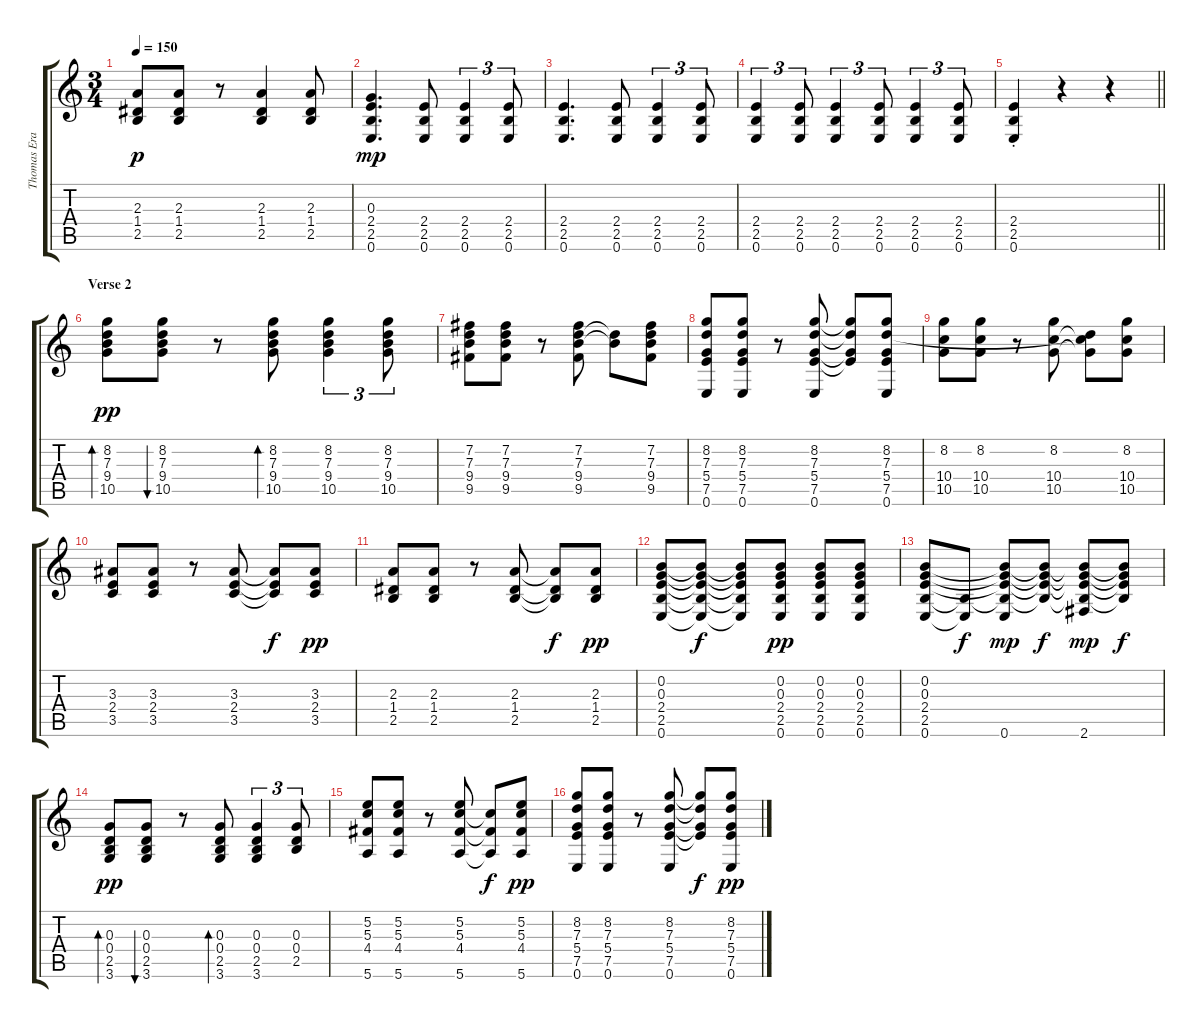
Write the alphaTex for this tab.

\track ("Thomas Erak (Guitar)" "Thomas Era") {instrument acousticguitarsteel}
\staff {score tabs}
\tuning (E4 B3 G3 D3 A2 E2) {hide}
\ts (3 4)
\tempo 150
\clef g2
\ks c
(2.3 1.4 2.5).8{dy p} (2.3 1.4 2.5).8 r.8 (2.3 1.4 2.5).4 (2.3 1.4 2.5).8 |
(0.3 2.4 2.5 0.6).4{d dy mp} (2.4 2.5 0.6).8 (2.4 2.5 0.6).4{tu (3 2)} (2.4 2.5 0.6).8{tu (3 2)} |
(2.4 2.5 0.6).4{d} (2.4 2.5 0.6).8 (2.4 2.5 0.6).4{tu (3 2)} (2.4 2.5 0.6).8{tu (3 2)} |
(2.4 2.5 0.6).4{tu (3 2)} (2.4 2.5 0.6).8{tu (3 2)} (2.4 2.5 0.6).4{tu (3 2)} (2.4 2.5 0.6).8{tu (3 2)} (2.4 2.5 0.6).4{tu (3 2)} (2.4 2.5 0.6).8{tu (3 2)} |
\barLineRight lightlight
(2.4{st} 2.5{st} 0.6{st}).4 r.4 r.4 |
\section ("" "Verse 2")
(8.2 7.3 9.4 10.5).8{bd 60 dy pp} (8.2 7.3 9.4 10.5).8{bu 60} r.8 (8.2 7.3 9.4 10.5).8{bd 120} (8.2 7.3 9.4 10.5).4{tu (3 2)} (8.2 7.3 9.4 10.5).8{tu (3 2)} |
(7.2 7.3 9.4 9.5).8 (7.2 7.3 9.4 9.5).8 r.8 (7.2 7.3 9.4 9.5).8 (7.3{t} 9.4{t}).8 (7.2 7.3 9.4 9.5).8 |
(8.2 7.3 5.4 7.5 0.6).8 (8.2 7.3 5.4 7.5 0.6).8 r.8 (8.2 7.3 5.4 7.5 0.6).8 (8.2{t} 7.3{t} 5.4{t} 7.5{t}).8 (8.2 7.3 5.4 7.5 0.6).8 |
(8.2 10.4 10.5).8 (8.2 10.4 10.5).8 r.8 (8.2 10.4 10.5).8 (7.3{t} 10.4{t} 10.5{t}).8 (8.2 10.4 10.5).8 |
(3.3 2.4 3.5).8 (3.3 2.4 3.5).8 r.8 (3.3 2.4 3.5).8 (3.3{t} 2.4{t} 3.5{t}).8{dy f} (3.3 2.4 3.5).8{dy pp} |
(2.3 1.4 2.5).8 (2.3 1.4 2.5).8 r.8 (2.3 1.4 2.5).8 (2.3{t} 1.4{t} 2.5{t}).8{dy f} (2.3 1.4 2.5).8{dy pp} |
(0.2 0.3 2.4 2.5 0.6).8 (0.2{t} 0.3{t} 2.4{t} 2.5{t} 0.6{t}).8{dy f} (0.2{t} 0.3{t} 2.4{t} 2.5{t} 0.6{t}).8 (0.2 0.3 2.4 2.5 0.6).8{dy pp} (0.2 0.3 2.4 2.5 0.6).8 (0.2 0.3 2.4 2.5 0.6).8 |
(0.2 0.3 2.4 2.5 0.6).8 (2.5{t} 0.6{t}).8{dy f} (0.2{t} 0.3{t} 2.4{t} 2.5{t} 0.6).8{dy mp} (0.2{t} 0.3{t} 2.4{t} 2.5{t}).8{dy f} (0.2{t} 0.3{t} 2.4{t} 2.5{t} 2.6).8{dy mp} (0.2{t} 0.3{t} 2.4{t} 2.5{t}).8{dy f} |
(0.3 0.4 2.5 3.6).8{bd 60 dy pp} (0.3 0.4 2.5 3.6).8{bu 60} r.8 (0.3 0.4 2.5 3.6).8{bd 120} (0.3 0.4 2.5 3.6).4{tu (3 2)} (0.3 0.4 2.5).8{tu (3 2)} |
(5.2 5.3 4.4 5.6).8 (5.2 5.3 4.4 5.6).8 r.8 (5.2 5.3 4.4 5.6).8 (5.3{t} 4.4{t} 5.6{t}).8{dy f} (5.2 5.3 4.4 5.6).8{dy pp} |
(8.2 7.3 5.4 7.5 0.6).8 (8.2 7.3 5.4 7.5 0.6).8 r.8 (8.2 7.3 5.4 7.5 0.6).8 (8.2{t} 7.3{t} 5.4{t} 7.5{t}).8{dy f} (8.2 7.3 5.4 7.5 0.6).8{dy pp}
